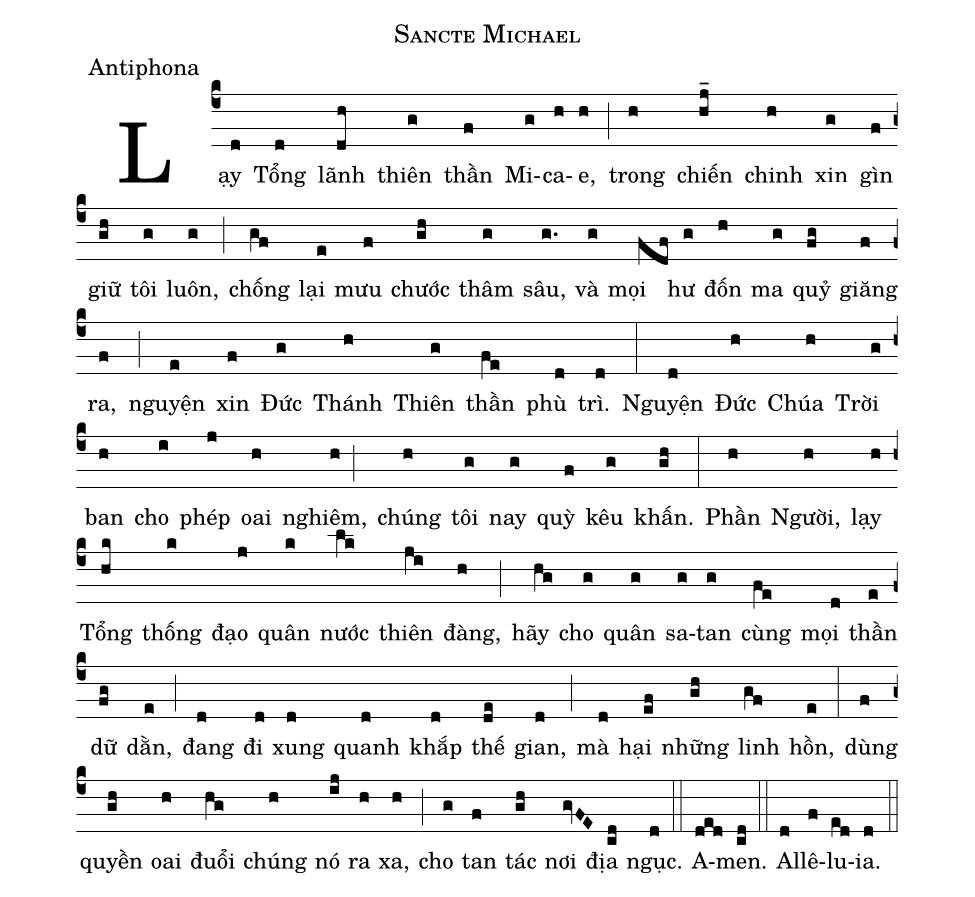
name:Sancte Michael;
office-part:Antiphona;
%%
(c4)Lạy(d) Tổng(d) lãnh(dh) thiên(g) thần(f) Mi(g)ca(h)e,(h) (;) trong(h) chiến(hj_) chinh(h) xin(g) gìn(f) giữ(gh) tôi(g) luôn,(g) (;) chống(gf) lại(e) mưu(f) chước(gh) thâm(g) sâu,(g.) và(g) mọi(fdf) hư(g) đốn(h) ma(g) quỷ(fg) giăng(f) ra,(f) (;) nguyện(e) xin(f) Đức(g) Thánh(h) Thiên(g) thần(fe) phù(d) trì.(d) (:) Nguyện(d) Đức(h) Chúa(h) Trời(g) ban(h) cho(i) phép(j) oai(h) nghiêm,(h;) chúng(h) tôi(g) nay(g) quỳ(f) kêu(g) khấn.(gh) (:) Phần(h) Người,(h) lạy(h) Tổng(hk) thống(k) đạo(j) quân(k) nước(lk) thiên(ji) đàng,(h) (;) hãy(hg) cho(g) quân(g) sa(g)tan(g) cùng(fe) mọi(d) thần(e) dữ(fg) dằn,(e) (;) đang(d) đi(d) xung(d) quanh(d) khắp(d) thế(de) gian,(d) (;) mà(d) hại(ef) những(gh) linh(gf) hồn,(e) (:) dùng(f) quyền(gh) oai(h) đuổi(hg) chúng(h) nó(ij) ra(h) xa,(h) (;) cho(g) tan(f) tác(gh) nơi(gvFE) địa(cd) ngục.(d) (::) A(ded)men.(cd) (::) Al(d)lê(f)lu(ed)ia.(d) (::)
